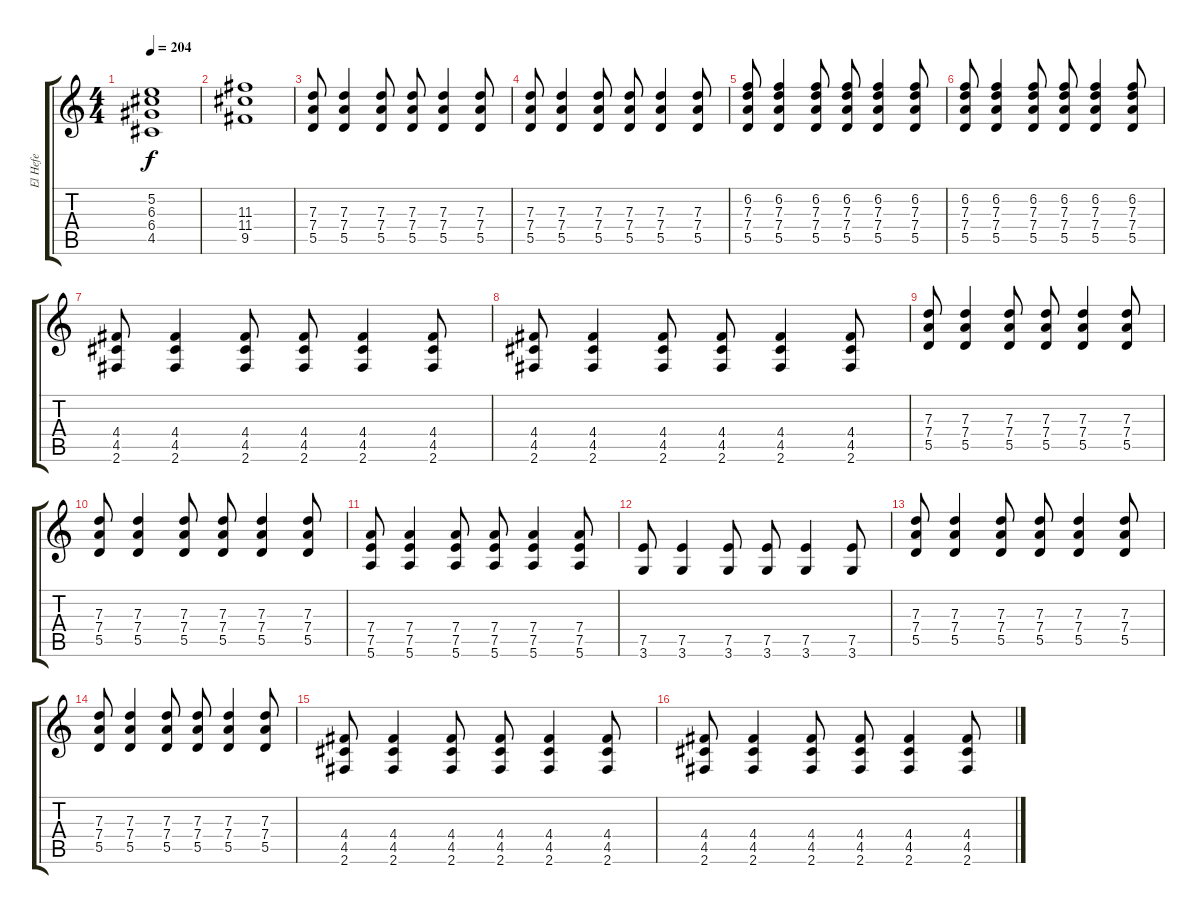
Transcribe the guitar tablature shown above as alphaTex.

\track ("El Hefe" "El Hefe") {instrument distortionguitar}
\staff {score tabs}
\tuning (E4 B3 G3 D3 A2 E2) {hide}
\ts (4 4)
\tempo 204
\clef g2
\ks c
(5.2 6.3 6.4 4.5).1{dy f} |
(11.3 11.4 9.5).1 |
(7.3 7.4 5.5).8 (7.3 7.4 5.5).4 (7.3 7.4 5.5).8 (7.3 7.4 5.5).8 (7.3 7.4 5.5).4 (7.3 7.4 5.5).8 |
(7.3 7.4 5.5).8 (7.3 7.4 5.5).4 (7.3 7.4 5.5).8 (7.3 7.4 5.5).8 (7.3 7.4 5.5).4 (7.3 7.4 5.5).8 |
(6.2 7.3 7.4 5.5).8 (6.2 7.3 7.4 5.5).4 (6.2 7.3 7.4 5.5).8 (6.2 7.3 7.4 5.5).8 (6.2 7.3 7.4 5.5).4 (6.2 7.3 7.4 5.5).8 |
(6.2 7.3 7.4 5.5).8 (6.2 7.3 7.4 5.5).4 (6.2 7.3 7.4 5.5).8 (6.2 7.3 7.4 5.5).8 (6.2 7.3 7.4 5.5).4 (6.2 7.3 7.4 5.5).8 |
(4.4 4.5 2.6).8 (4.4 4.5 2.6).4 (4.4 4.5 2.6).8 (4.4 4.5 2.6).8 (4.4 4.5 2.6).4 (4.4 4.5 2.6).8 |
(4.4 4.5 2.6).8 (4.4 4.5 2.6).4 (4.4 4.5 2.6).8 (4.4 4.5 2.6).8 (4.4 4.5 2.6).4 (4.4 4.5 2.6).8 |
(7.3 7.4 5.5).8 (7.3 7.4 5.5).4 (7.3 7.4 5.5).8 (7.3 7.4 5.5).8 (7.3 7.4 5.5).4 (7.3 7.4 5.5).8 |
(7.3 7.4 5.5).8 (7.3 7.4 5.5).4 (7.3 7.4 5.5).8 (7.3 7.4 5.5).8 (7.3 7.4 5.5).4 (7.3 7.4 5.5).8 |
(7.4 7.5 5.6).8 (7.4 7.5 5.6).4 (7.4 7.5 5.6).8 (7.4 7.5 5.6).8 (7.4 7.5 5.6).4 (7.4 7.5 5.6).8 |
(7.5 3.6).8 (7.5 3.6).4 (7.5 3.6).8 (7.5 3.6).8 (7.5 3.6).4 (7.5 3.6).8 |
(7.3 7.4 5.5).8 (7.3 7.4 5.5).4 (7.3 7.4 5.5).8 (7.3 7.4 5.5).8 (7.3 7.4 5.5).4 (7.3 7.4 5.5).8 |
(7.3 7.4 5.5).8 (7.3 7.4 5.5).4 (7.3 7.4 5.5).8 (7.3 7.4 5.5).8 (7.3 7.4 5.5).4 (7.3 7.4 5.5).8 |
(4.4 4.5 2.6).8 (4.4 4.5 2.6).4 (4.4 4.5 2.6).8 (4.4 4.5 2.6).8 (4.4 4.5 2.6).4 (4.4 4.5 2.6).8 |
(4.4 4.5 2.6).8 (4.4 4.5 2.6).4 (4.4 4.5 2.6).8 (4.4 4.5 2.6).8 (4.4 4.5 2.6).4 (4.4 4.5 2.6).8
